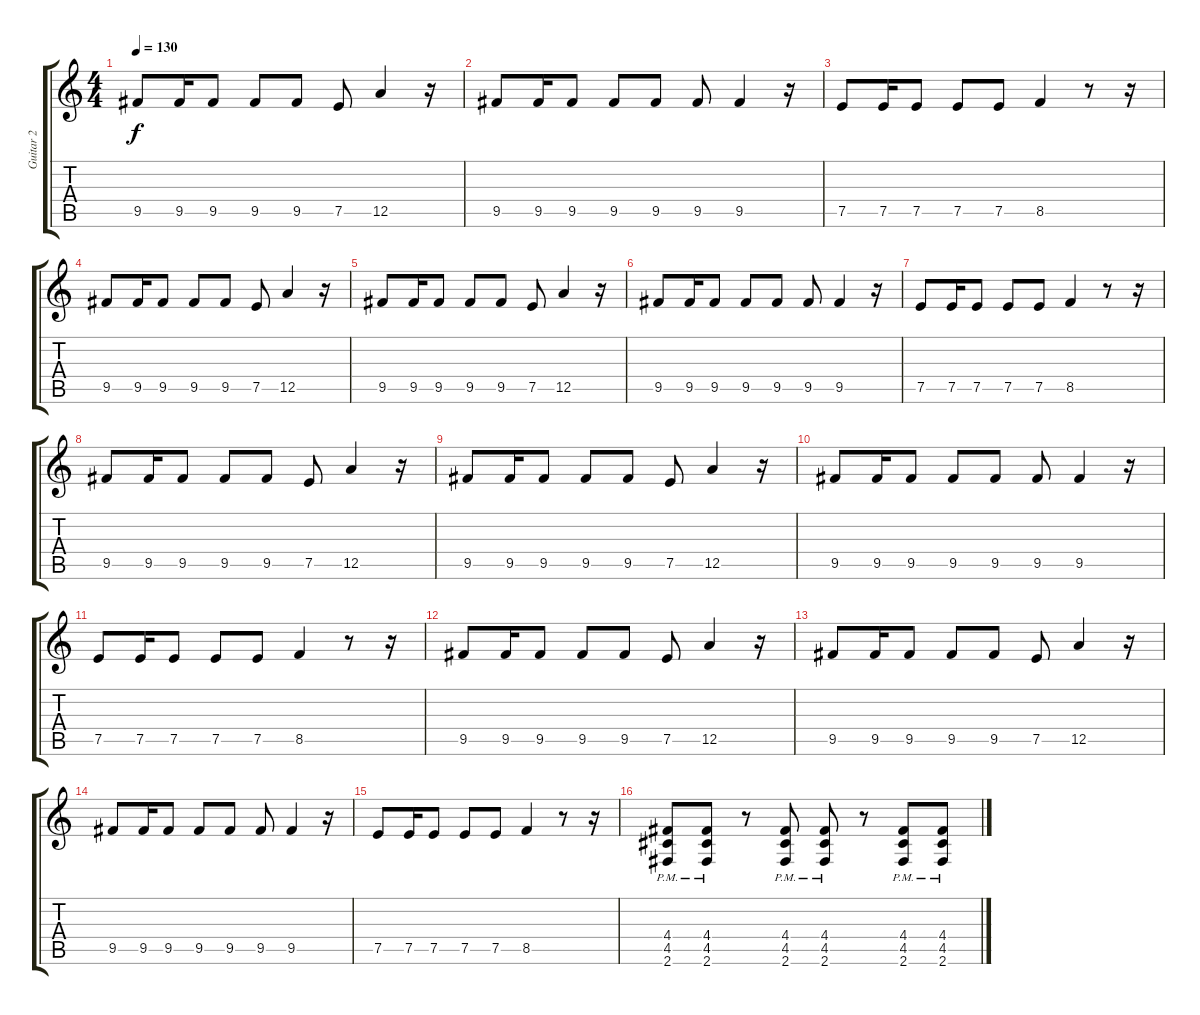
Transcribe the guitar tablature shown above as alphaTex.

\track ("Guitar 2" "Guitar 2") {instrument distortionguitar}
\staff {score tabs}
\tuning (E4 B3 G3 D3 A2 E2) {hide}
\ts (4 4)
\tempo 130
\clef g2
\ks c
9.5.8{dy f} 9.5.16 9.5.8 9.5.8 9.5.8 7.5.8 12.5.4 r.16 |
9.5.8 9.5.16 9.5.8 9.5.8 9.5.8 9.5.8 9.5.4 r.16 |
7.5.8 7.5.16 7.5.8 7.5.8 7.5.8 8.5.4 r.8 r.16 |
9.5.8 9.5.16 9.5.8 9.5.8 9.5.8 7.5.8 12.5.4 r.16 |
9.5.8 9.5.16 9.5.8 9.5.8 9.5.8 7.5.8 12.5.4 r.16 |
9.5.8 9.5.16 9.5.8 9.5.8 9.5.8 9.5.8 9.5.4 r.16 |
7.5.8 7.5.16 7.5.8 7.5.8 7.5.8 8.5.4 r.8 r.16 |
9.5.8 9.5.16 9.5.8 9.5.8 9.5.8 7.5.8 12.5.4 r.16 |
9.5.8 9.5.16 9.5.8 9.5.8 9.5.8 7.5.8 12.5.4 r.16 |
9.5.8 9.5.16 9.5.8 9.5.8 9.5.8 9.5.8 9.5.4 r.16 |
7.5.8 7.5.16 7.5.8 7.5.8 7.5.8 8.5.4 r.8 r.16 |
9.5.8 9.5.16 9.5.8 9.5.8 9.5.8 7.5.8 12.5.4 r.16 |
9.5.8 9.5.16 9.5.8 9.5.8 9.5.8 7.5.8 12.5.4 r.16 |
9.5.8 9.5.16 9.5.8 9.5.8 9.5.8 9.5.8 9.5.4 r.16 |
7.5.8 7.5.16 7.5.8 7.5.8 7.5.8 8.5.4 r.8 r.16 |
(4.4{pm} 4.5{pm} 2.6{pm}).8 (4.4{pm} 4.5{pm} 2.6{pm}).8 r.8 (4.4{pm} 4.5{pm} 2.6{pm}).8 (4.4{pm} 4.5{pm} 2.6{pm}).8 r.8 (4.4{pm} 4.5{pm} 2.6{pm}).8 (4.4{pm} 4.5{pm} 2.6{pm}).8
